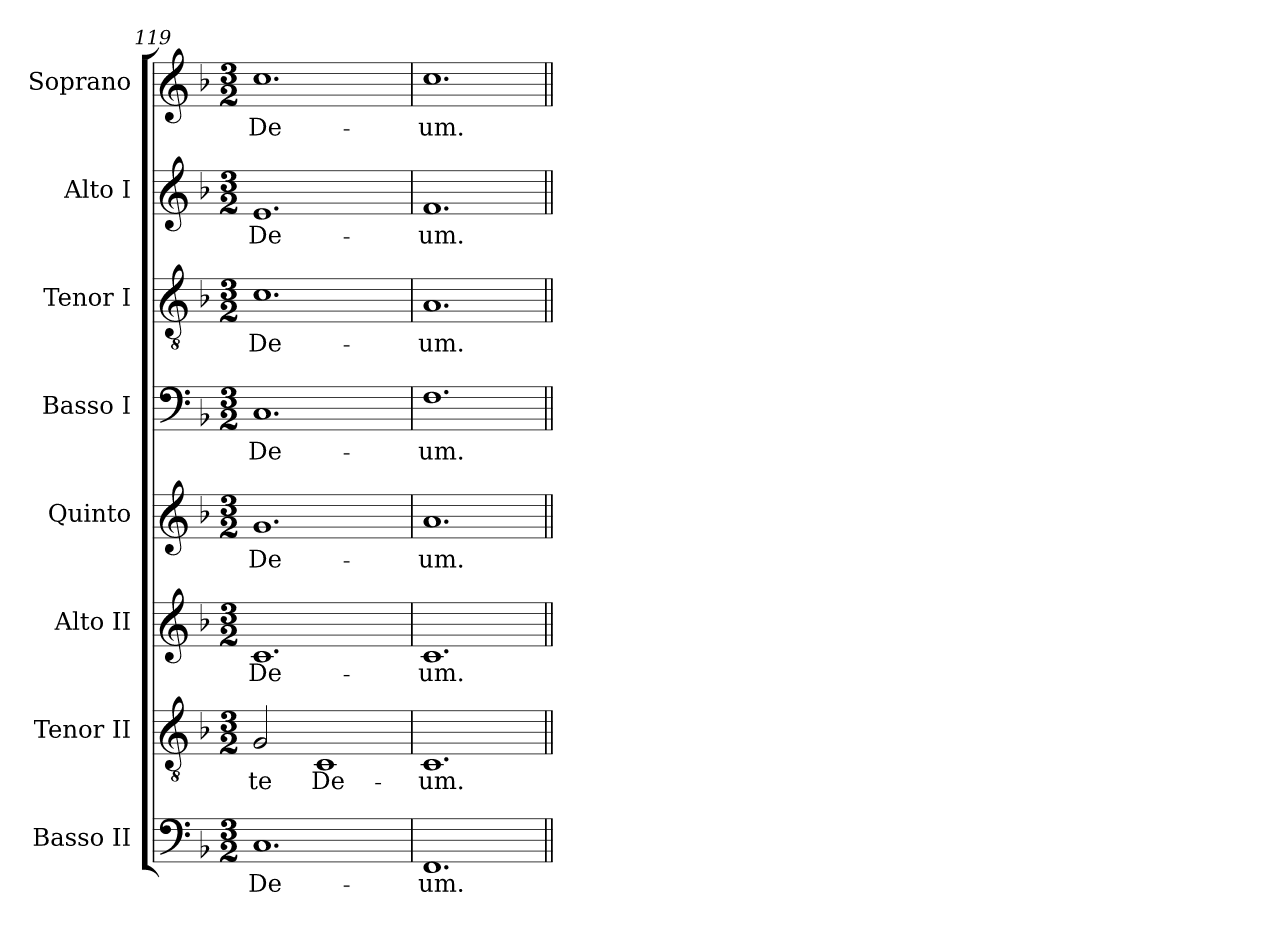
**kern	**text	**kern	**text	**kern	**text	**kern	**text	**kern	**text	**kern	**text	**kern	**text	**kern	**text
*part8	*part8	*part7	*part7	*part6	*part6	*part5	*part5	*part4	*part4	*part3	*part3	*part2	*part2	*part1	*part1
*staff8	*staff8	*staff7	*staff7	*staff6	*staff6	*staff5	*staff5	*staff4	*staff4	*staff3	*staff3	*staff2	*staff2	*staff1	*staff1
*I"Basso II	*	*I"Tenor II	*	*I"Alto II	*	*I"Quinto	*	*I"Basso I	*	*I"Tenor I	*	*I"Alto I	*	*I"Soprano	*
*I'B. 2	*	*I'T. 2	*	*I'A. 2	*	*I'Q.	*	*I'B. 1	*	*I'T. 1	*	*I'A. 1	*	*I'S.	*
*clefF4	*	*clefGv2	*	*clefG2	*	*clefG2	*	*clefF4	*	*clefGv2	*	*clefG2	*	*clefG2	*
*	*	*ITrd7c12	*	*	*	*	*	*	*	*ITrd7c12	*	*	*	*	*
*k[b-]	*	*k[b-]	*	*k[b-]	*	*k[b-]	*	*k[b-]	*	*k[b-]	*	*k[b-]	*	*k[b-]	*
*F:	*	*F:	*	*F:	*	*F:	*	*F:	*	*F:	*	*F:	*	*F:	*
*M3/2	*	*M3/2	*	*M3/2	*	*M3/2	*	*M3/2	*	*M3/2	*	*M3/2	*	*M3/2	*
=119	=119	=119	=119	=119	=119	=119	=119	=119	=119	=119	=119	=119	=119	=119	=119
!	!LO:LY:b:color=#000000	!	!	!	!	!	!	!	!	!	!	!	!	!	!
!	!	!	!LO:LY:b:color=#000000	!	!	!	!	!	!	!	!	!	!	!	!
!	!	!	!	!	!LO:LY:b:color=#000000	!	!	!	!	!	!	!	!	!	!
!	!	!	!	!	!	!	!LO:LY:b:color=#000000	!	!	!	!	!	!	!	!
!	!	!	!	!	!	!	!	!	!LO:LY:b:color=#000000	!	!	!	!	!	!
!	!	!	!	!	!	!	!	!	!	!	!LO:LY:b:color=#000000	!	!	!	!
!	!	!	!	!	!	!	!	!	!	!	!	!	!LO:LY:b:color=#000000	!	!
!	!	!	!	!	!	!	!	!	!	!	!	!	!	!	!LO:LY:b:color=#000000
1.Ci	De-	2GGi/	-te	1.ci	De-	1.gi	De-	1.Ci	De-	1.Ci	De-	1.ei	De-	1.cci	De-
!	!	!	!LO:LY:b:color=#000000	!	!	!	!	!	!	!	!	!	!	!	!
.	.	1CCi	De-	.	.	.	.	.	.	.	.	.	.	.	.
=120	=120	=120	=120	=120	=120	=120	=120	=120	=120	=120	=120	=120	=120	=120	=120
!	!LO:LY:b:color=#000000	!	!	!	!	!	!	!	!	!	!	!	!	!	!
!	!	!	!LO:LY:b:color=#000000	!	!	!	!	!	!	!	!	!	!	!	!
!	!	!	!	!	!LO:LY:b:color=#000000	!	!	!	!	!	!	!	!	!	!
!	!	!	!	!	!	!	!LO:LY:b:color=#000000	!	!	!	!	!	!	!	!
!	!	!	!	!	!	!	!	!	!LO:LY:b:color=#000000	!	!	!	!	!	!
!	!	!	!	!	!	!	!	!	!	!	!LO:LY:b:color=#000000	!	!	!	!
!	!	!	!	!	!	!	!	!	!	!	!	!	!LO:LY:b:color=#000000	!	!
!	!	!	!	!	!	!	!	!	!	!	!	!	!	!	!LO:LY:b:color=#000000
1.FFi	-um.	1.CCi	-um.	1.ci	-um.	1.ai	-um.	1.Fi	-um.	1.AAi	-um.	1.fi	-um.	1.cci	-um.
=||	=||	=||	=||	=||	=||	=||	=||	=||	=||	=||	=||	=||	=||	=||	=||
*-	*-	*-	*-	*-	*-	*-	*-	*-	*-	*-	*-	*-	*-	*-	*-
